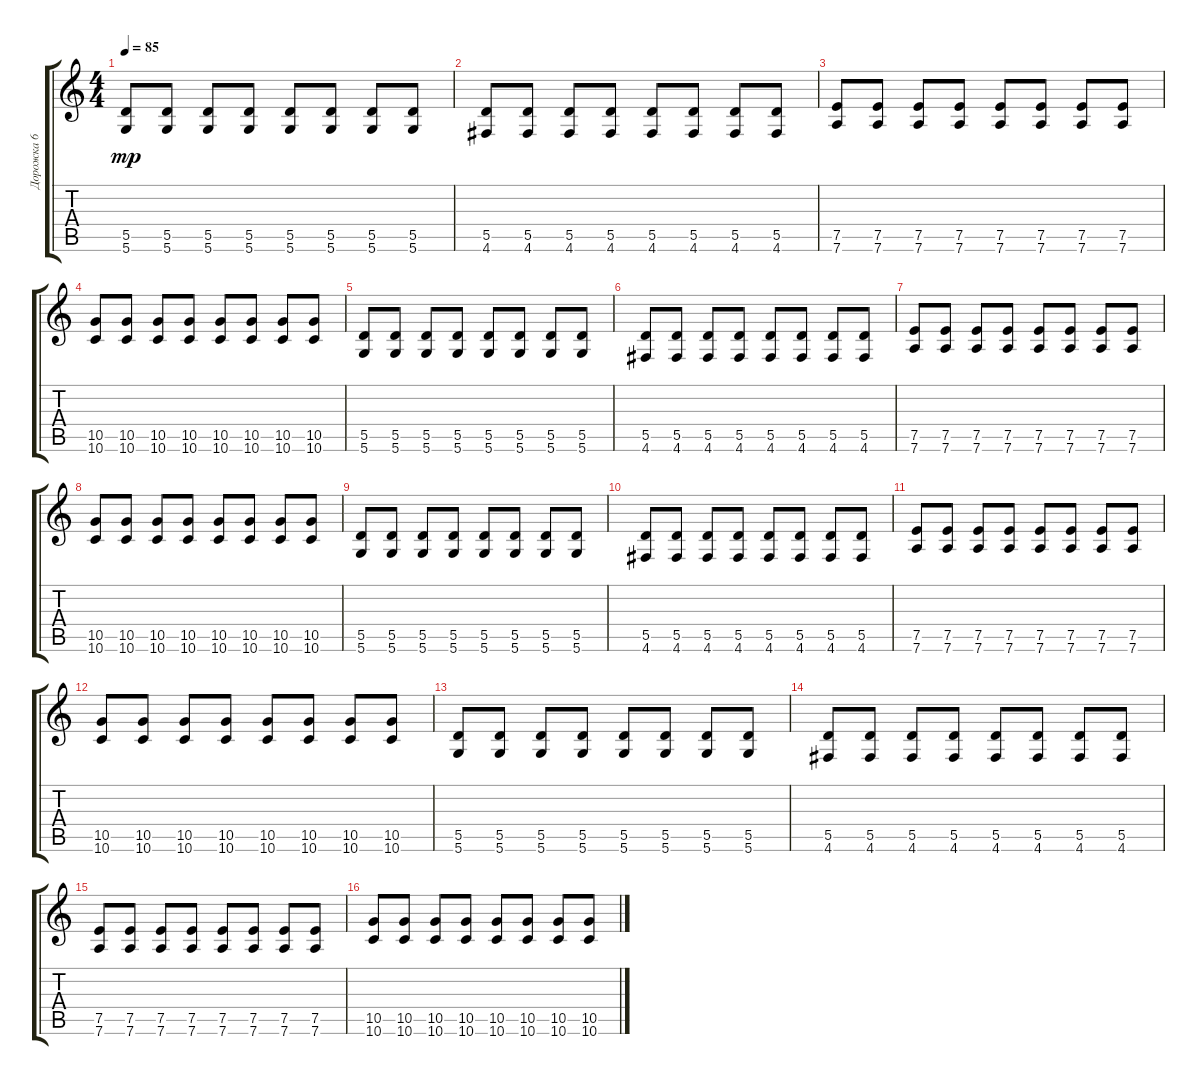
\track ("Дорожка 6" "Дорожка 6") {instrument distortionguitar}
\staff {score tabs}
\tuning (E4 B3 G3 D3 A2 D2) {hide}
\ts (4 4)
\tempo 85
\clef g2
\ks c
(5.5 5.6).8{dy mp} (5.5 5.6).8 (5.5 5.6).8 (5.5 5.6).8 (5.5 5.6).8 (5.5 5.6).8 (5.5 5.6).8 (5.5 5.6).8 |
(5.5 4.6).8 (5.5 4.6).8 (5.5 4.6).8 (5.5 4.6).8 (5.5 4.6).8 (5.5 4.6).8 (5.5 4.6).8 (5.5 4.6).8 |
(7.5 7.6).8 (7.5 7.6).8 (7.5 7.6).8 (7.5 7.6).8 (7.5 7.6).8 (7.5 7.6).8 (7.5 7.6).8 (7.5 7.6).8 |
(10.5 10.6).8 (10.5 10.6).8 (10.5 10.6).8 (10.5 10.6).8 (10.5 10.6).8 (10.5 10.6).8 (10.5 10.6).8 (10.5 10.6).8 |
(5.5 5.6).8 (5.5 5.6).8 (5.5 5.6).8 (5.5 5.6).8 (5.5 5.6).8 (5.5 5.6).8 (5.5 5.6).8 (5.5 5.6).8 |
(5.5 4.6).8 (5.5 4.6).8 (5.5 4.6).8 (5.5 4.6).8 (5.5 4.6).8 (5.5 4.6).8 (5.5 4.6).8 (5.5 4.6).8 |
(7.5 7.6).8 (7.5 7.6).8 (7.5 7.6).8 (7.5 7.6).8 (7.5 7.6).8 (7.5 7.6).8 (7.5 7.6).8 (7.5 7.6).8 |
(10.5 10.6).8 (10.5 10.6).8 (10.5 10.6).8 (10.5 10.6).8 (10.5 10.6).8 (10.5 10.6).8 (10.5 10.6).8 (10.5 10.6).8 |
(5.5 5.6).8 (5.5 5.6).8 (5.5 5.6).8 (5.5 5.6).8 (5.5 5.6).8 (5.5 5.6).8 (5.5 5.6).8 (5.5 5.6).8 |
(5.5 4.6).8 (5.5 4.6).8 (5.5 4.6).8 (5.5 4.6).8 (5.5 4.6).8 (5.5 4.6).8 (5.5 4.6).8 (5.5 4.6).8 |
(7.5 7.6).8 (7.5 7.6).8 (7.5 7.6).8 (7.5 7.6).8 (7.5 7.6).8 (7.5 7.6).8 (7.5 7.6).8 (7.5 7.6).8 |
(10.5 10.6).8 (10.5 10.6).8 (10.5 10.6).8 (10.5 10.6).8 (10.5 10.6).8 (10.5 10.6).8 (10.5 10.6).8 (10.5 10.6).8 |
(5.5 5.6).8 (5.5 5.6).8 (5.5 5.6).8 (5.5 5.6).8 (5.5 5.6).8 (5.5 5.6).8 (5.5 5.6).8 (5.5 5.6).8 |
(5.5 4.6).8 (5.5 4.6).8 (5.5 4.6).8 (5.5 4.6).8 (5.5 4.6).8 (5.5 4.6).8 (5.5 4.6).8 (5.5 4.6).8 |
(7.5 7.6).8 (7.5 7.6).8 (7.5 7.6).8 (7.5 7.6).8 (7.5 7.6).8 (7.5 7.6).8 (7.5 7.6).8 (7.5 7.6).8 |
(10.5 10.6).8 (10.5 10.6).8 (10.5 10.6).8 (10.5 10.6).8 (10.5 10.6).8 (10.5 10.6).8 (10.5 10.6).8 (10.5 10.6).8
